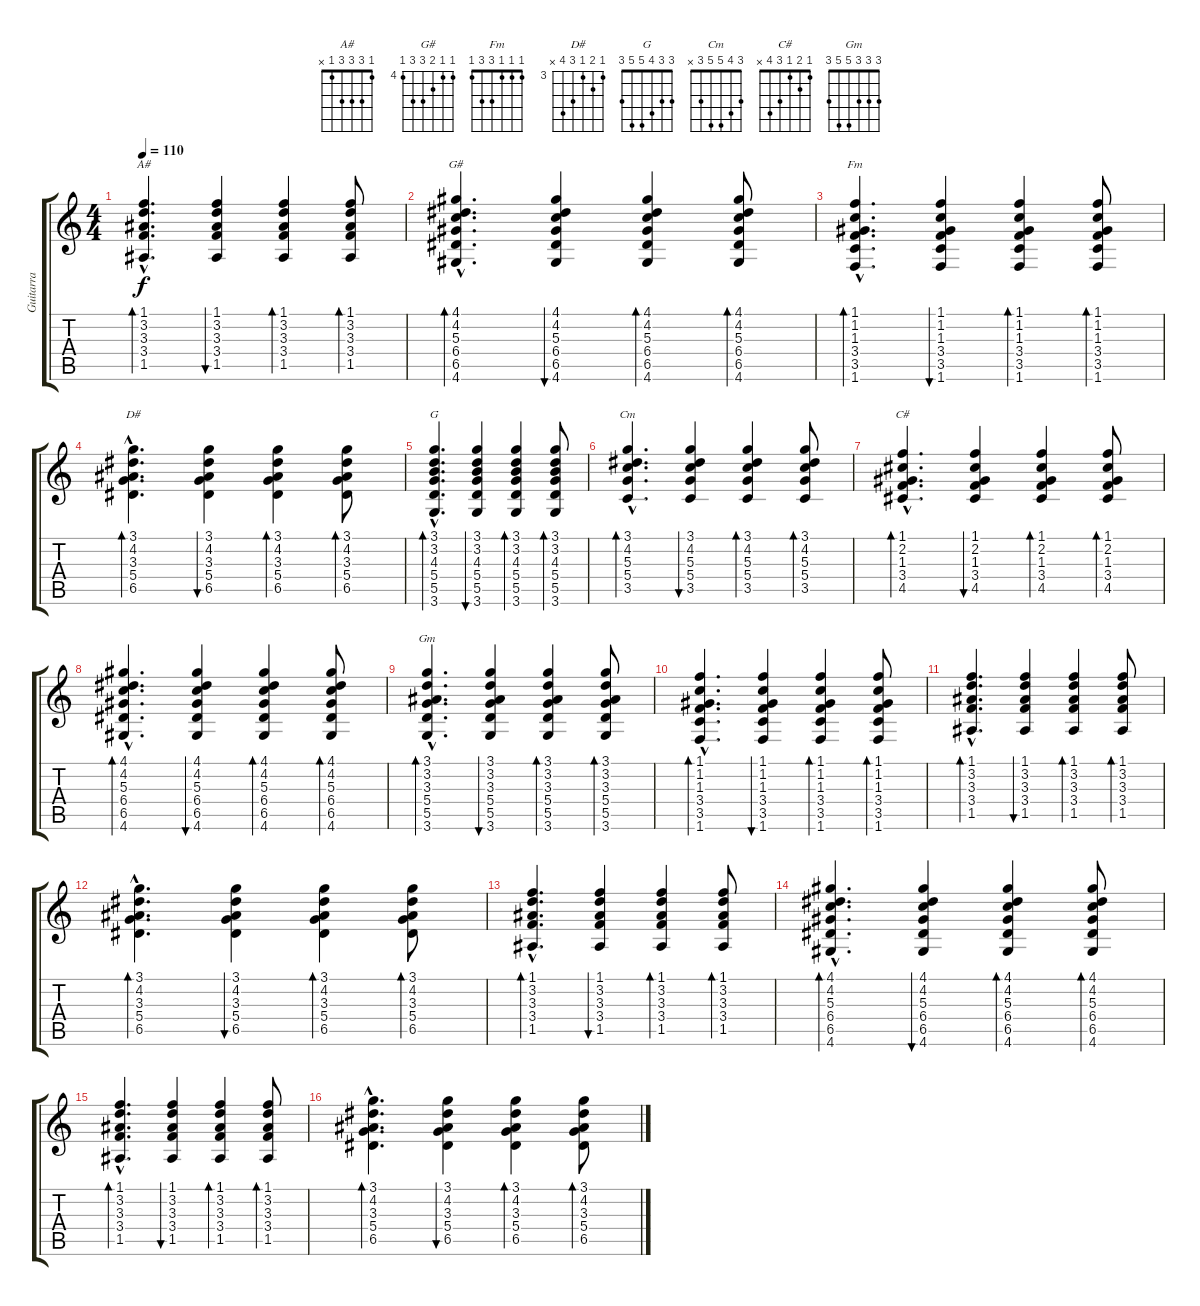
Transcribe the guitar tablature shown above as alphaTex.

\track ("Guitarra" "Guitarra") {instrument acousticguitarsteel}
\staff {score tabs}
\tuning (E4 B3 G3 D3 A2 E2) {hide}
\chord ("A#" 1 3 3 3 1 x)
\chord ("G#" 4 4 5 6 6 4) {firstfret 4}
\chord ("Fm" 1 1 1 3 3 1)
\chord ("D#" 3 4 3 5 6 x) {firstfret 3}
\chord ("G" 3 3 4 5 5 3)
\chord ("Cm" 3 4 5 5 3 x)
\chord ("C#" 1 2 1 3 4 x)
\chord ("Gm" 3 3 3 5 5 3)
\ts (4 4)
\tempo 110
\clef g2
\ks c
(1.1{hac} 3.2{hac} 3.3{hac} 3.4{hac} 1.5{hac}).4{d bd 120 ch "A#" dy f} (1.1 3.2 3.3 3.4 1.5).4{bu 120} (1.1 3.2 3.3 3.4 1.5).4{bd 120} (1.1 3.2 3.3 3.4 1.5).8{bd 120} |
(4.1{hac} 4.2{hac} 5.3{hac} 6.4{hac} 6.5{hac} 4.6{hac}).4{d bd 120 ch "G#"} (4.1 4.2 5.3 6.4 6.5 4.6).4{bu 120} (4.1 4.2 5.3 6.4 6.5 4.6).4{bd 120} (4.1 4.2 5.3 6.4 6.5 4.6).8{bd 120} |
(1.1{hac} 1.2{hac} 1.3{hac} 3.4{hac} 3.5{hac} 1.6{hac}).4{d bd 120 ch "Fm"} (1.1 1.2 1.3 3.4 3.5 1.6).4{bu 120} (1.1 1.2 1.3 3.4 3.5 1.6).4{bd 120} (1.1 1.2 1.3 3.4 3.5 1.6).8{bd 120} |
(3.1{hac} 4.2{hac} 3.3{hac} 5.4{hac} 6.5{hac}).4{d bd 120 ch "D#"} (3.1 4.2 3.3 5.4 6.5).4{bu 120} (3.1 4.2 3.3 5.4 6.5).4{bd 120} (3.1 4.2 3.3 5.4 6.5).8{bd 120} |
(3.1{hac} 3.2{hac} 4.3{hac} 5.4{hac} 5.5{hac} 3.6{hac}).4{d bd 120 ch "G"} (3.1 3.2 4.3 5.4 5.5 3.6).4{bu 120} (3.1 3.2 4.3 5.4 5.5 3.6).4{bd 120} (3.1 3.2 4.3 5.4 5.5 3.6).8{bd 120} |
(3.1{hac} 4.2{hac} 5.3{hac} 5.4{hac} 3.5{hac}).4{d bd 120 ch "Cm"} (3.1 4.2 5.3 5.4 3.5).4{bu 120} (3.1 4.2 5.3 5.4 3.5).4{bd 120} (3.1 4.2 5.3 5.4 3.5).8{bd 120} |
(1.1{hac} 2.2{hac} 1.3{hac} 3.4{hac} 4.5{hac}).4{d bd 120 ch "C#"} (1.1 2.2 1.3 3.4 4.5).4{bu 120} (1.1 2.2 1.3 3.4 4.5).4{bd 120} (1.1 2.2 1.3 3.4 4.5).8{bd 120} |
(4.1{hac} 4.2{hac} 5.3{hac} 6.4{hac} 6.5{hac} 4.6{hac}).4{d bd 120} (4.1 4.2 5.3 6.4 6.5 4.6).4{bu 120} (4.1 4.2 5.3 6.4 6.5 4.6).4{bd 120} (4.1 4.2 5.3 6.4 6.5 4.6).8{bd 120} |
(3.1{hac} 3.2{hac} 3.3{hac} 5.4{hac} 5.5{hac} 3.6{hac}).4{d bd 120 ch "Gm"} (3.1 3.2 3.3 5.4 5.5 3.6).4{bu 120} (3.1 3.2 3.3 5.4 5.5 3.6).4{bd 120} (3.1 3.2 3.3 5.4 5.5 3.6).8{bd 120} |
(1.1{hac} 1.2{hac} 1.3{hac} 3.4{hac} 3.5{hac} 1.6{hac}).4{d bd 120} (1.1 1.2 1.3 3.4 3.5 1.6).4{bu 120} (1.1 1.2 1.3 3.4 3.5 1.6).4{bd 120} (1.1 1.2 1.3 3.4 3.5 1.6).8{bd 120} |
(1.1{hac} 3.2{hac} 3.3{hac} 3.4{hac} 1.5{hac}).4{d bd 120} (1.1 3.2 3.3 3.4 1.5).4{bu 120} (1.1 3.2 3.3 3.4 1.5).4{bd 120} (1.1 3.2 3.3 3.4 1.5).8{bd 120} |
(3.1{hac} 4.2{hac} 3.3{hac} 5.4{hac} 6.5{hac}).4{d bd 60} (3.1 4.2 3.3 5.4 6.5).4{bu 60} (3.1 4.2 3.3 5.4 6.5).4{bd 60} (3.1 4.2 3.3 5.4 6.5).8{bd 60} |
(1.1{hac} 3.2{hac} 3.3{hac} 3.4{hac} 1.5{hac}).4{d bd 60} (1.1 3.2 3.3 3.4 1.5).4{bu 60} (1.1 3.2 3.3 3.4 1.5).4{bd 60} (1.1 3.2 3.3 3.4 1.5).8{bd 60} |
(4.1{hac} 4.2{hac} 5.3{hac} 6.4{hac} 6.5{hac} 4.6{hac}).4{d bd 60} (4.1 4.2 5.3 6.4 6.5 4.6).4{bu 60} (4.1 4.2 5.3 6.4 6.5 4.6).4{bd 60} (4.1 4.2 5.3 6.4 6.5 4.6).8{bd 60} |
(1.1{hac} 3.2{hac} 3.3{hac} 3.4{hac} 1.5{hac}).4{d bd 60} (1.1 3.2 3.3 3.4 1.5).4{bu 60} (1.1 3.2 3.3 3.4 1.5).4{bd 60} (1.1 3.2 3.3 3.4 1.5).8{bd 60} |
(3.1{hac} 4.2{hac} 3.3{hac} 5.4{hac} 6.5{hac}).4{d bd 60} (3.1 4.2 3.3 5.4 6.5).4{bu 60} (3.1 4.2 3.3 5.4 6.5).4{bd 60} (3.1 4.2 3.3 5.4 6.5).8{bd 60}
